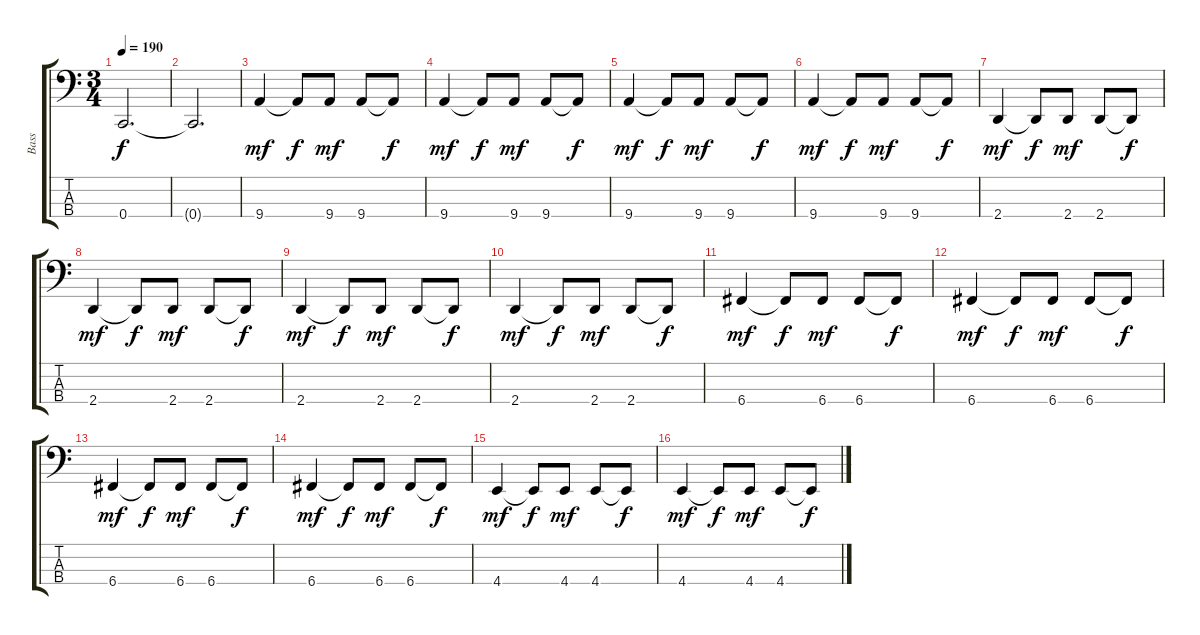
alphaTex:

\track ("Bass" "Bass") {instrument electricbassfinger}
\staff {score tabs}
\tuning (F2 C2 G1 C1) {hide}
\ts (3 4)
\tempo 190
\clef f4
\ks c
0.4{t}.2{d dy f} |
0.4{t}.2{d} |
9.4.4{dy mf} 9.4{t}.8{dy f} 9.4.8{dy mf} 9.4.8 9.4{t}.8{dy f} |
9.4.4{dy mf} 9.4{t}.8{dy f} 9.4.8{dy mf} 9.4.8 9.4{t}.8{dy f} |
9.4.4{dy mf} 9.4{t}.8{dy f} 9.4.8{dy mf} 9.4.8 9.4{t}.8{dy f} |
9.4.4{dy mf} 9.4{t}.8{dy f} 9.4.8{dy mf} 9.4.8 9.4{t}.8{dy f} |
2.4.4{dy mf} 2.4{t}.8{dy f} 2.4.8{dy mf} 2.4.8 2.4{t}.8{dy f} |
2.4.4{dy mf} 2.4{t}.8{dy f} 2.4.8{dy mf} 2.4.8 2.4{t}.8{dy f} |
2.4.4{dy mf} 2.4{t}.8{dy f} 2.4.8{dy mf} 2.4.8 2.4{t}.8{dy f} |
2.4.4{dy mf} 2.4{t}.8{dy f} 2.4.8{dy mf} 2.4.8 2.4{t}.8{dy f} |
6.4.4{dy mf} 6.4{t}.8{dy f} 6.4.8{dy mf} 6.4.8 6.4{t}.8{dy f} |
6.4.4{dy mf} 6.4{t}.8{dy f} 6.4.8{dy mf} 6.4.8 6.4{t}.8{dy f} |
6.4.4{dy mf} 6.4{t}.8{dy f} 6.4.8{dy mf} 6.4.8 6.4{t}.8{dy f} |
6.4.4{dy mf} 6.4{t}.8{dy f} 6.4.8{dy mf} 6.4.8 6.4{t}.8{dy f} |
4.4.4{dy mf} 4.4{t}.8{dy f} 4.4.8{dy mf} 4.4.8 4.4{t}.8{dy f} |
4.4.4{dy mf} 4.4{t}.8{dy f} 4.4.8{dy mf} 4.4.8 4.4{t}.8{dy f}
